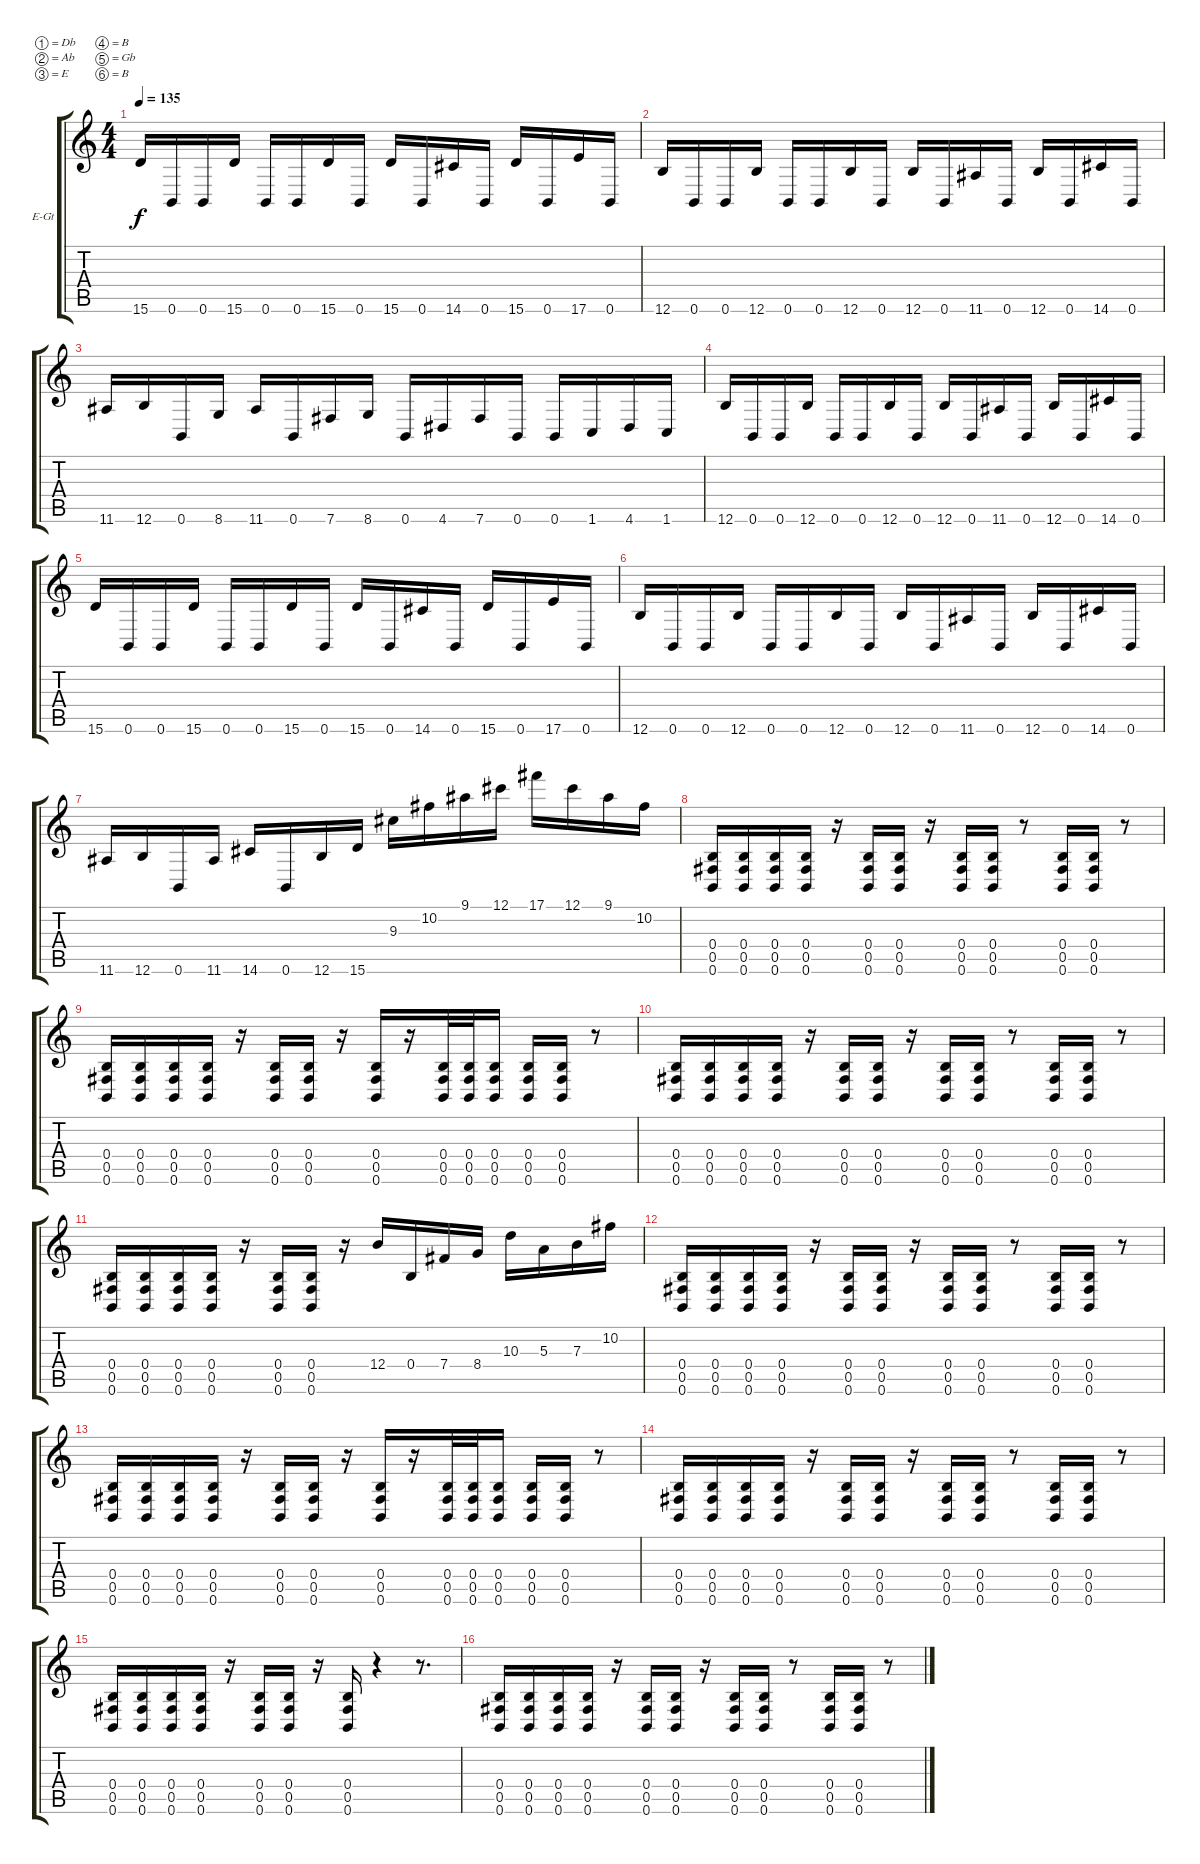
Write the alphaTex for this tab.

\bracketExtendMode groupsimilarinstruments
\firstSystemTrackNameOrientation horizontal
\otherSystemsTrackNameOrientation horizontal
\track ("left Guitar" "E-Gt") {instrument distortionguitar}
\staff {score tabs}
\tuning (Db4 Ab3 E3 B2 Gb2 B1)
\ts (4 4)
\tempo 135
\clef g2
\ks c
15.6.16{dy f} 0.6.16 0.6.16 15.6.16 0.6.16 0.6.16 15.6.16 0.6.16 15.6.16 0.6.16 14.6.16 0.6.16 15.6.16 0.6.16 17.6.16 0.6.16 |
12.6.16 0.6.16 0.6.16 12.6.16 0.6.16 0.6.16 12.6.16 0.6.16 12.6.16 0.6.16 11.6.16 0.6.16 12.6.16 0.6.16 14.6.16 0.6.16 |
11.6.16 12.6.16 0.6.16 8.6.16 11.6.16 0.6.16 7.6.16 8.6.16 0.6.16 4.6.16 7.6.16 0.6.16 0.6.16 1.6.16 4.6.16 1.6.16 |
12.6.16 0.6.16 0.6.16 12.6.16 0.6.16 0.6.16 12.6.16 0.6.16 12.6.16 0.6.16 11.6.16 0.6.16 12.6.16 0.6.16 14.6.16 0.6.16 |
15.6.16 0.6.16 0.6.16 15.6.16 0.6.16 0.6.16 15.6.16 0.6.16 15.6.16 0.6.16 14.6.16 0.6.16 15.6.16 0.6.16 17.6.16 0.6.16 |
12.6.16 0.6.16 0.6.16 12.6.16 0.6.16 0.6.16 12.6.16 0.6.16 12.6.16 0.6.16 11.6.16 0.6.16 12.6.16 0.6.16 14.6.16 0.6.16 |
11.6.16 12.6.16 0.6.16 11.6.16 14.6.16 0.6.16 12.6.16 15.6.16 9.3.16 10.2.16 9.1.16 12.1.16 17.1.16 12.1.16 9.1.16 10.2.16 |
(0.4 0.5 0.6).16 (0.4 0.5 0.6).16 (0.4 0.5 0.6).16 (0.4 0.5 0.6).16 r.16 (0.4 0.5 0.6).16 (0.4 0.5 0.6).16 r.16 (0.4 0.5 0.6).16 (0.4 0.5 0.6).16 r.8 (0.4 0.5 0.6).16 (0.4 0.5 0.6).16 r.8 |
(0.4 0.5 0.6).16 (0.4 0.5 0.6).16 (0.4 0.5 0.6).16 (0.4 0.5 0.6).16 r.16 (0.4 0.5 0.6).16 (0.4 0.5 0.6).16 r.16 (0.4 0.5 0.6).16 r.16 (0.4 0.5 0.6).32 (0.4 0.5 0.6).32 (0.4 0.5 0.6).16 (0.4 0.5 0.6).16 (0.4 0.5 0.6).16 r.8 |
(0.4 0.5 0.6).16 (0.4 0.5 0.6).16 (0.4 0.5 0.6).16 (0.4 0.5 0.6).16 r.16 (0.4 0.5 0.6).16 (0.4 0.5 0.6).16 r.16 (0.4 0.5 0.6).16 (0.4 0.5 0.6).16 r.8 (0.4 0.5 0.6).16 (0.4 0.5 0.6).16 r.8 |
(0.4 0.5 0.6).16 (0.4 0.5 0.6).16 (0.4 0.5 0.6).16 (0.4 0.5 0.6).16 r.16 (0.4 0.5 0.6).16 (0.4 0.5 0.6).16 r.16 12.4.16 0.4.16 7.4.16 8.4.16 10.3.16 5.3.16 7.3.16 10.2.16 |
(0.4 0.5 0.6).16 (0.4 0.5 0.6).16 (0.4 0.5 0.6).16 (0.4 0.5 0.6).16 r.16 (0.4 0.5 0.6).16 (0.4 0.5 0.6).16 r.16 (0.4 0.5 0.6).16 (0.4 0.5 0.6).16 r.8 (0.4 0.5 0.6).16 (0.4 0.5 0.6).16 r.8 |
(0.4 0.5 0.6).16 (0.4 0.5 0.6).16 (0.4 0.5 0.6).16 (0.4 0.5 0.6).16 r.16 (0.4 0.5 0.6).16 (0.4 0.5 0.6).16 r.16 (0.4 0.5 0.6).16 r.16 (0.4 0.5 0.6).32 (0.4 0.5 0.6).32 (0.4 0.5 0.6).16 (0.4 0.5 0.6).16 (0.4 0.5 0.6).16 r.8 |
(0.4 0.5 0.6).16 (0.4 0.5 0.6).16 (0.4 0.5 0.6).16 (0.4 0.5 0.6).16 r.16 (0.4 0.5 0.6).16 (0.4 0.5 0.6).16 r.16 (0.4 0.5 0.6).16 (0.4 0.5 0.6).16 r.8 (0.4 0.5 0.6).16 (0.4 0.5 0.6).16 r.8 |
(0.4 0.5 0.6).16 (0.4 0.5 0.6).16 (0.4 0.5 0.6).16 (0.4 0.5 0.6).16 r.16 (0.4 0.5 0.6).16 (0.4 0.5 0.6).16 r.16 (0.4 0.5 0.6).16 r.4 r.8{d} |
(0.4 0.5 0.6).16 (0.4 0.5 0.6).16 (0.4 0.5 0.6).16 (0.4 0.5 0.6).16 r.16 (0.4 0.5 0.6).16 (0.4 0.5 0.6).16 r.16 (0.4 0.5 0.6).16 (0.4 0.5 0.6).16 r.8 (0.4 0.5 0.6).16 (0.4 0.5 0.6).16 r.8
